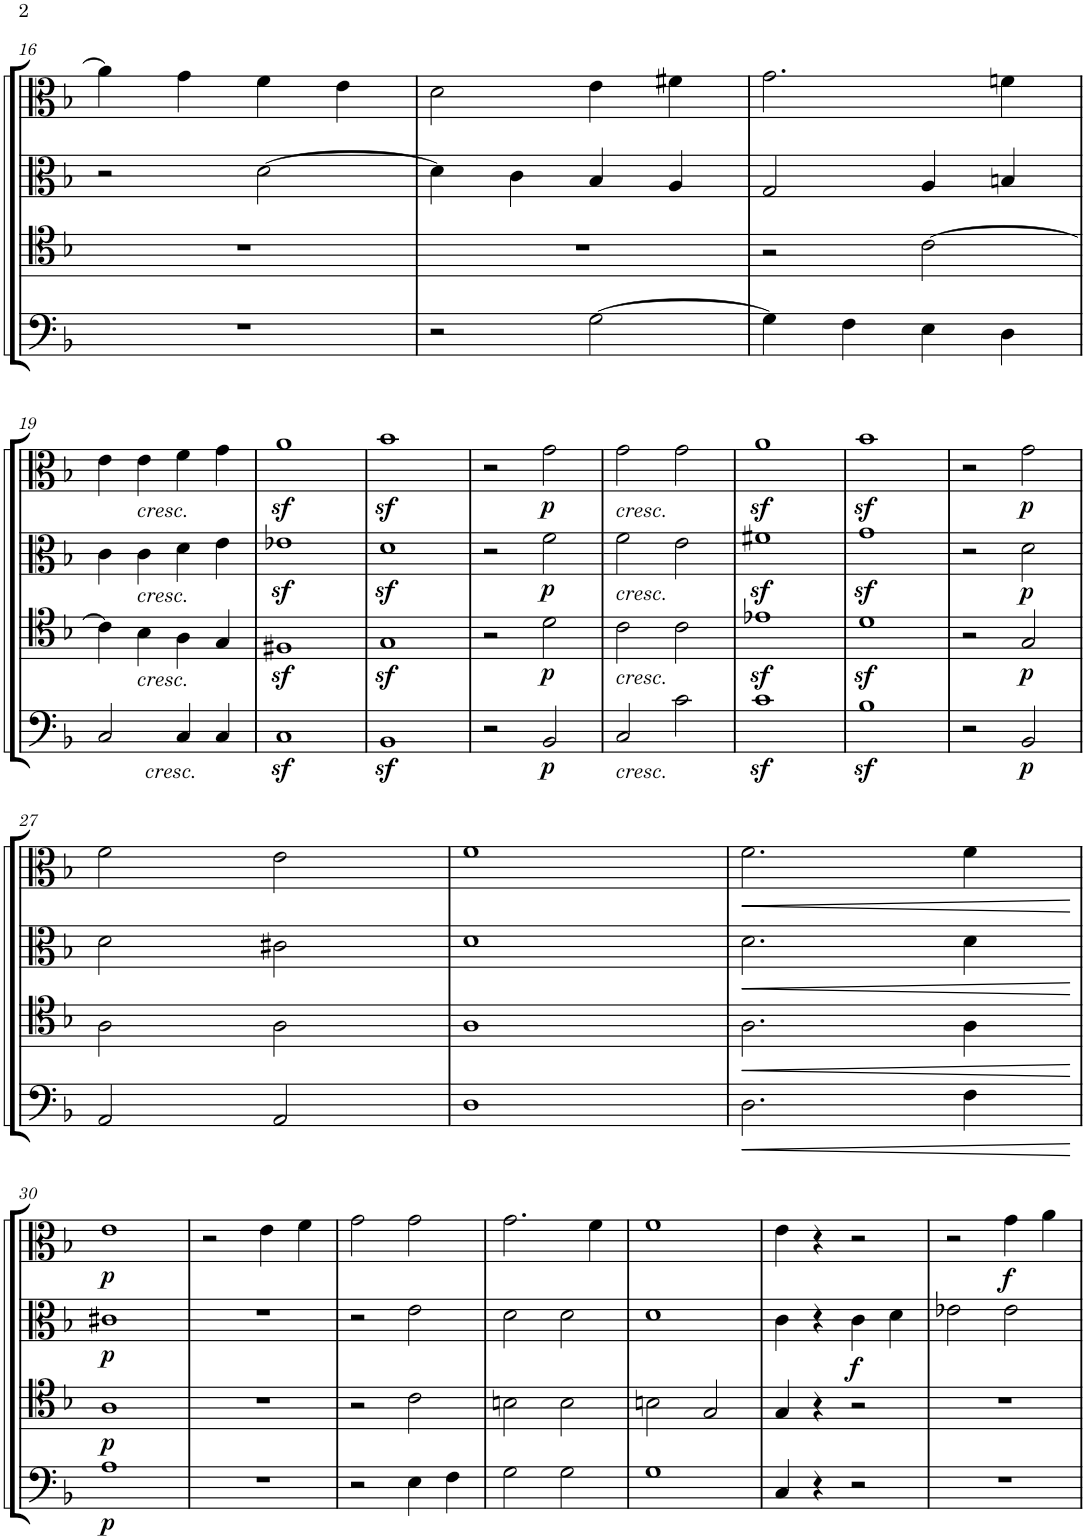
**kern	**dynam	**kern	**dynam	**kern	**dynam	**kern	**dynam
*part4	*part4	*part3	*part3	*part2	*part2	*part1	*part1
*staff4	*staff4	*staff3	*staff3	*staff2	*staff2	*staff1	*staff1
*I"Trombone IV	*	*I"Trombone III	*	*I"Trombone II	*	*I"Trombone I	*
*I'Trb	*	*I'Trb	*	*I'Trb	*	*I'Trb	*
!!LO:PB:g=z
*clefF4	*	*clefC4	*	*clefC3	*	*clefC3	*
*k[b-]	*	*k[b-]	*	*k[b-]	*	*k[b-]	*
*M2/2	*	*M2/2	*	*M2/2	*	*M2/2	*
*met(c|)	*	*met(c|)	*	*met(c|)	*	*met(c|)	*
=16	=16	=16	=16	=16	=16	=16	=16
1r	.	1r	.	2r	.	4a\]	.
.	.	.	.	.	.	4g\	.
.	.	.	.	[2d\	.	4f\	.
.	.	.	.	.	.	4e\	.
=17	=17	=17	=17	=17	=17	=17	=17
2r	.	1r	.	4d\]	.	2d\	.
.	.	.	.	4c\	.	.	.
[2G\	.	.	.	4B-/	.	4e\	.
.	.	.	.	4A/	.	4f#X\	.
=18	=18	=18	=18	=18	=18	=18	=18
4G\]	.	2r	.	2G/	.	2.g\	.
4F\	.	.	.	.	.	.	.
4E\	.	[2c\	.	4A/	.	.	.
4D\	.	.	.	4Bn/	.	4fn\	.
!!LO:LB:g=z
=19	=19	=19	=19	=19	=19	=19	=19
2C/	.	4c\]	.	4c\	.	4e\	.
!	!	!	!	!	!	!LO:TX:b:i:t=cresc.	!
!	!	!	!	!LO:TX:b:i:t=cresc.	!	!	!
!	!	!LO:TX:b:i:t=cresc.	!	!	!	!	!
.	.	4B-\	.	4c\	.	4e\	.
!LO:TX:b:i:t=cresc.	!	!	!	!	!	!	!
4C/	.	4A\	.	4d\	.	4f\	.
4C/	.	4G/	.	4e\	.	4g\	.
=20	=20	=20	=20	=20	=20	=20	=20
1Cz<	.	1F#Xz<	.	1e-Xz<	.	1az<	.
=21	=21	=21	=21	=21	=21	=21	=21
1BB-z<	.	1Gz<	.	1dz<	.	1b-z<	.
=22	=22	=22	=22	=22	=22	=22	=22
2r	.	2r	.	2r	.	2r	.
!	!LO:DY:b	!	!LO:DY:b	!	!LO:DY:b	!	!LO:DY:b
2BB-/	p	2d\	p	2f\	p	2g\	p
=23	=23	=23	=23	=23	=23	=23	=23
!	!	!	!	!	!	!LO:TX:b:i:t=cresc.	!
!	!	!	!	!LO:TX:b:i:t=cresc.	!	!	!
!	!	!LO:TX:b:i:t=cresc.	!	!	!	!	!
!LO:TX:b:i:t=cresc.	!	!	!	!	!	!	!
2C/	.	2c\	.	2f\	.	2g\	.
2c\	.	2c\	.	2e\	.	2g\	.
=24	=24	=24	=24	=24	=24	=24	=24
1cz<	.	1e-Xz<	.	1f#Xz<	.	1az<	.
=25	=25	=25	=25	=25	=25	=25	=25
1B-z<	.	1dz<	.	1gz<	.	1b-z<	.
=26	=26	=26	=26	=26	=26	=26	=26
2r	.	2r	.	2r	.	2r	.
!	!LO:DY:b	!	!LO:DY:b	!	!LO:DY:b	!	!LO:DY:b
2BB-/	p	2G/	p	2d\	p	2g\	p
!!LO:LB:g=z
=27	=27	=27	=27	=27	=27	=27	=27
2AA/	.	2A\	.	2d\	.	2f\	.
2AA/	.	2A\	.	2c#X\	.	2e\	.
=28	=28	=28	=28	=28	=28	=28	=28
1D	.	1A	.	1d	.	1f	.
=29	=29	=29	=29	=29	=29	=29	=29
!	!LO:HP:b	!	!LO:HP:b	!	!LO:HP:b	!	!LO:HP:b
2.D\	<	2.A\	<	2.d\	<	2.f\	<
4F\	.	4A\	.	4d\	.	4f\	.
.	[	.	[	.	[	.	[
!!LO:LB:g=z
=30	=30	=30	=30	=30	=30	=30	=30
!	!LO:DY:b	!	!LO:DY:b	!	!LO:DY:b	!	!LO:DY:b
1A	p	1A	p	1c#X	p	1e	p
=31	=31	=31	=31	=31	=31	=31	=31
1r	.	1r	.	1r	.	2r	.
.	.	.	.	.	.	4e\	.
.	.	.	.	.	.	4f\	.
=32	=32	=32	=32	=32	=32	=32	=32
2r	.	2r	.	2r	.	2g\	.
4E\	.	2c\	.	2e\	.	2g\	.
4F\	.	.	.	.	.	.	.
=33	=33	=33	=33	=33	=33	=33	=33
2G\	.	2Bn\	.	2d\	.	2.g\	.
2G\	.	2B\	.	2d\	.	.	.
.	.	.	.	.	.	4f\	.
=34	=34	=34	=34	=34	=34	=34	=34
1G	.	2Bn\	.	1d	.	1f	.
.	.	2G/	.	.	.	.	.
=35	=35	=35	=35	=35	=35	=35	=35
4C/	.	4G/	.	4c\	.	4e\	.
4r	.	4r	.	4r	.	4r	.
!	!	!	!	!	!LO:DY:b	!	!
2r	.	2r	.	4c\	f	2r	.
.	.	.	.	4d\	.	.	.
=36	=36	=36	=36	=36	=36	=36	=36
1r	.	1r	.	2e-X\	.	2r	.
!	!	!	!	!	!	!	!LO:DY:b
.	.	.	.	2e-\	.	4g\	f
.	.	.	.	.	.	4a\	.
=	=	=	=	=	=	=	=
*-	*-	*-	*-	*-	*-	*-	*-
